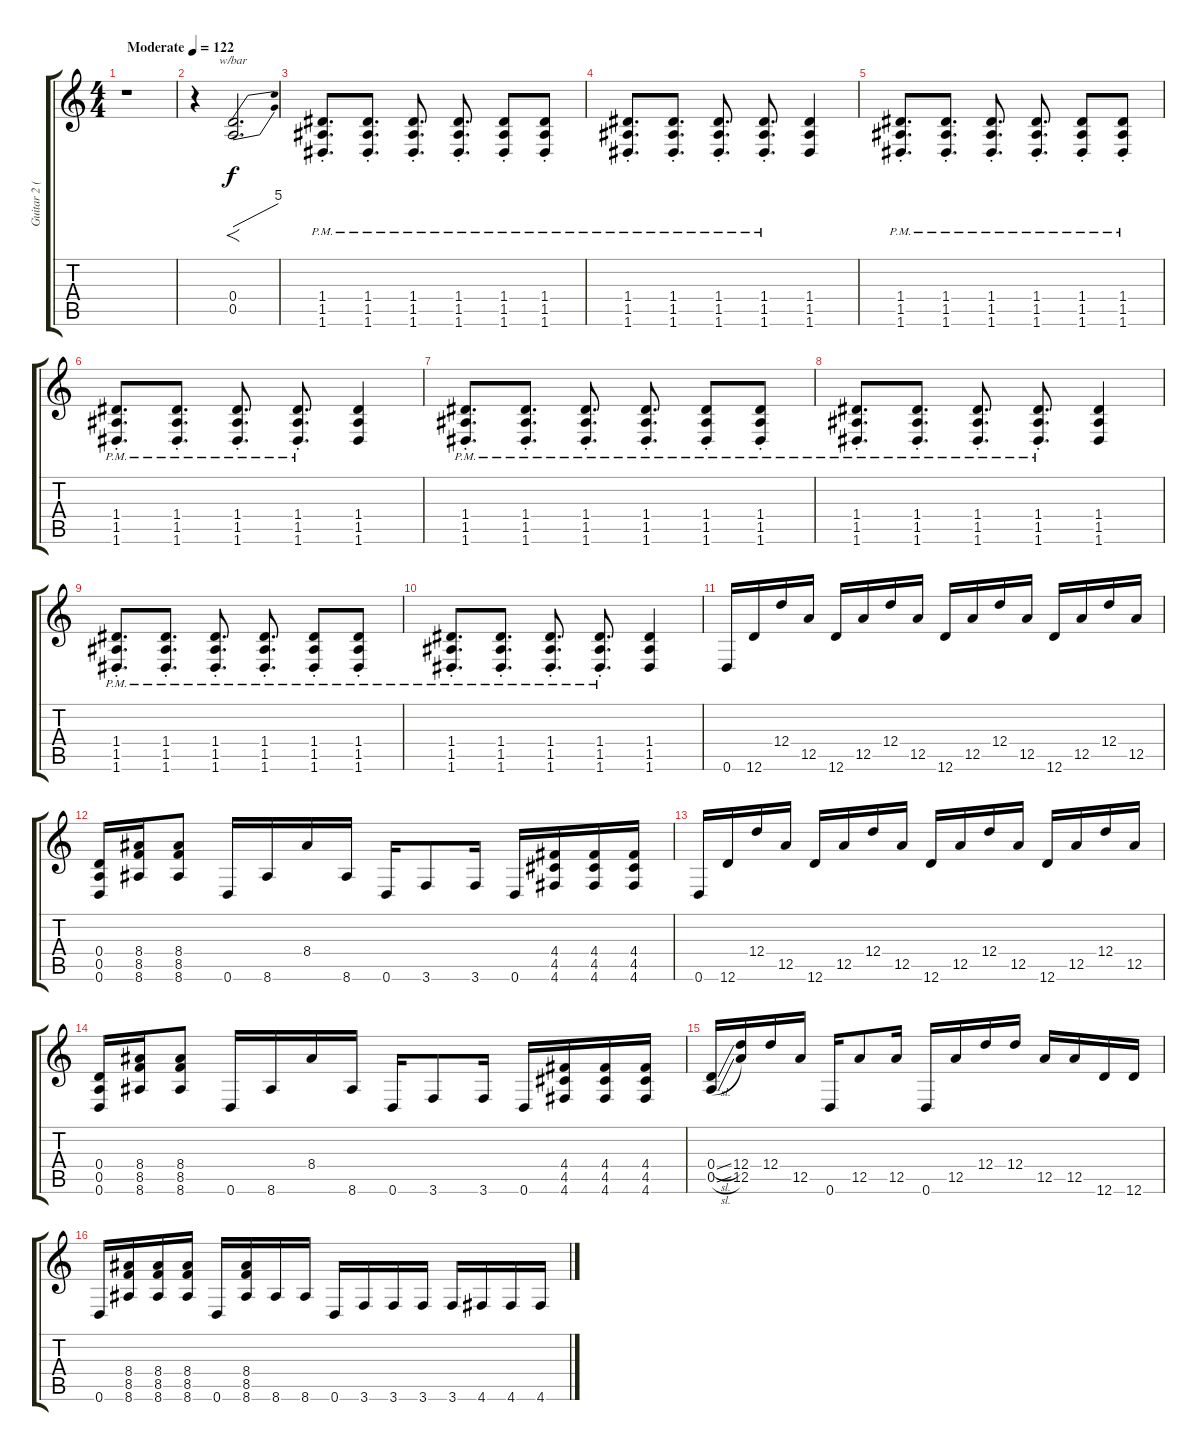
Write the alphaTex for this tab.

\track ("Guitar 2 (Right)" "Guitar 2 (") {instrument overdrivenguitar}
\staff {score tabs}
\tuning (E4 B3 G3 D3 A2 D2) {hide}
\ts (4 4)
\tempo (122 "Moderate")
\clef g2
\ks c
r.1{dy f instrument overdrivenguitar} |
r.4 (0.4 0.5).2{f d tbe (dive default 0 0 60 20)} |
(1.4{pm st} 1.5{pm st} 1.6{pm st}).8{d} (1.4{pm st} 1.5{pm st} 1.6{pm st}).8{d} (1.4{pm st} 1.5{pm st} 1.6{pm st}).8{d} (1.4{pm st} 1.5{pm st} 1.6{pm st}).8{d} (1.4{pm st} 1.5{pm st} 1.6{pm st}).8 (1.4{pm st} 1.5{pm st} 1.6{pm st}).8 |
(1.4{pm st} 1.5{pm st} 1.6{pm st}).8{d} (1.4{pm st} 1.5{pm st} 1.6{pm st}).8{d} (1.4{pm st} 1.5{pm st} 1.6{pm st}).8{d} (1.4{pm st} 1.5{pm st} 1.6{pm st}).8{d} (1.4 1.5 1.6).4 |
(1.4{pm st} 1.5{pm st} 1.6{pm st}).8{d} (1.4{pm st} 1.5{pm st} 1.6{pm st}).8{d} (1.4{pm st} 1.5{pm st} 1.6{pm st}).8{d} (1.4{pm st} 1.5{pm st} 1.6{pm st}).8{d} (1.4{pm st} 1.5{pm st} 1.6{pm st}).8 (1.4{pm st} 1.5{pm st} 1.6{pm st}).8 |
(1.4{pm st} 1.5{pm st} 1.6{pm st}).8{d} (1.4{pm st} 1.5{pm st} 1.6{pm st}).8{d} (1.4{pm st} 1.5{pm st} 1.6{pm st}).8{d} (1.4{pm st} 1.5{pm st} 1.6{pm st}).8{d} (1.4 1.5 1.6).4 |
(1.4{pm st} 1.5{pm st} 1.6{pm st}).8{d} (1.4{pm st} 1.5{pm st} 1.6{pm st}).8{d} (1.4{pm st} 1.5{pm st} 1.6{pm st}).8{d} (1.4{pm st} 1.5{pm st} 1.6{pm st}).8{d} (1.4{pm st} 1.5{pm st} 1.6{pm st}).8 (1.4{pm st} 1.5{pm st} 1.6{pm st}).8 |
(1.4{pm st} 1.5{pm st} 1.6{pm st}).8{d} (1.4{pm st} 1.5{pm st} 1.6{pm st}).8{d} (1.4{pm st} 1.5{pm st} 1.6{pm st}).8{d} (1.4{pm st} 1.5{pm st} 1.6{pm st}).8{d} (1.4 1.5 1.6).4 |
(1.4{pm st} 1.5{pm st} 1.6{pm st}).8{d} (1.4{pm st} 1.5{pm st} 1.6{pm st}).8{d} (1.4{pm st} 1.5{pm st} 1.6{pm st}).8{d} (1.4{pm st} 1.5{pm st} 1.6{pm st}).8{d} (1.4{pm st} 1.5{pm st} 1.6{pm st}).8 (1.4{pm st} 1.5{pm st} 1.6{pm st}).8 |
(1.4{pm st} 1.5{pm st} 1.6{pm st}).8{d} (1.4{pm st} 1.5{pm st} 1.6{pm st}).8{d} (1.4{pm st} 1.5{pm st} 1.6{pm st}).8{d} (1.4{pm st} 1.5{pm st} 1.6{pm st}).8{d} (1.4 1.5 1.6).4 |
0.6.16 12.6.16 12.4.16 12.5.16 12.6.16 12.5.16 12.4.16 12.5.16 12.6.16 12.5.16 12.4.16 12.5.16 12.6.16 12.5.16 12.4.16 12.5.16 |
(0.4 0.5 0.6).16 (8.4 8.5 8.6).16 (8.4 8.5 8.6).8 0.6.16 8.6.16 8.4.16 8.6.16 0.6.16 3.6.8 3.6.16 0.6.16 (4.4 4.5 4.6).16 (4.4 4.5 4.6).16 (4.4 4.5 4.6).16 |
0.6.16 12.6.16 12.4.16 12.5.16 12.6.16 12.5.16 12.4.16 12.5.16 12.6.16 12.5.16 12.4.16 12.5.16 12.6.16 12.5.16 12.4.16 12.5.16 |
(0.4 0.5 0.6).16 (8.4 8.5 8.6).16 (8.4 8.5 8.6).8 0.6.16 8.6.16 8.4.16 8.6.16 0.6.16 3.6.8 3.6.16 0.6.16 (4.4 4.5 4.6).16 (4.4 4.5 4.6).16 (4.4 4.5 4.6).16 |
(0.4{sl} 0.5{sl}).16 (12.4 12.5).16 12.4.16 12.5.16 0.6.16 12.5.8 12.5.16 0.6.16 12.5.16 12.4.16 12.4.16 12.5.16 12.5.16 12.6.16 12.6.16 |
0.6.16 (8.4 8.5 8.6).16 (8.4 8.5 8.6).16 (8.4 8.5 8.6).16 0.6.16 (8.4 8.5 8.6).16 8.6.16 8.6.16 0.6.16 3.6.16 3.6.16 3.6.16 3.6.16 4.6.16 4.6.16 4.6.16
